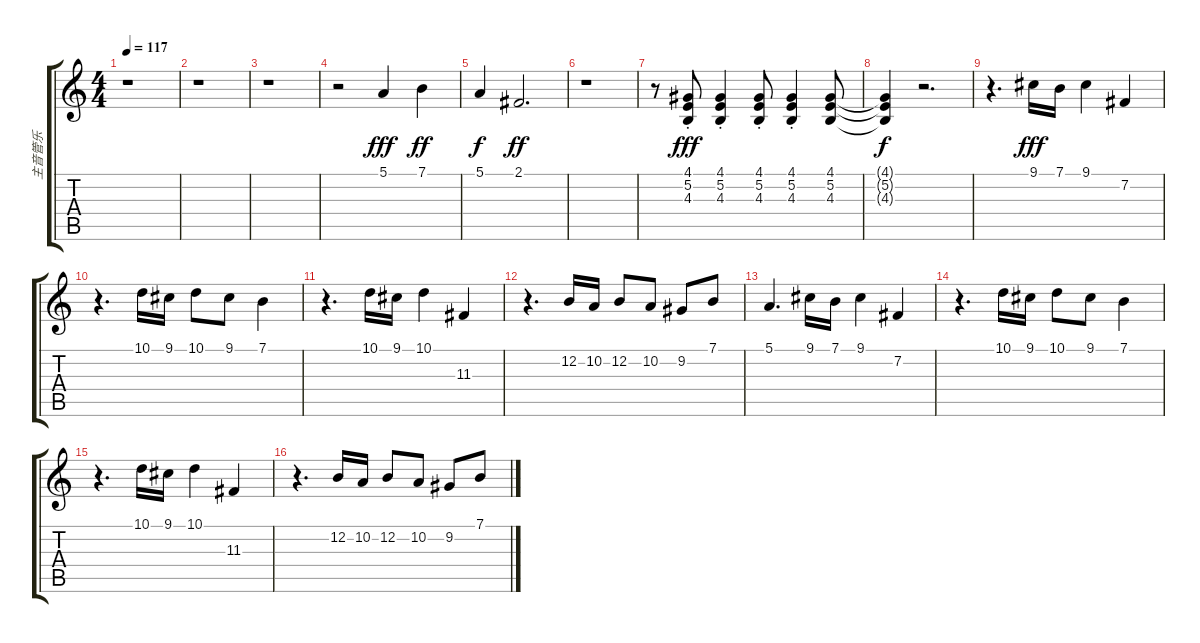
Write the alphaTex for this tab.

\track ("主音管乐" "主音管乐") {instrument synthbrass1}
\staff {score tabs}
\tuning (E4 B3 G3 D3 A2 E2) {hide}
\ts (4 4)
\tempo 117
\clef g2
\ks c
r.1{dy fff} |
r.1 |
r.1 |
r.2 5.1.4 7.1.4{dy ff} |
5.1.4{dy f} 2.1.2{d dy ff} |
r.1 |
r.8 (4.1{st} 5.2{st} 4.3{st}).8{dy fff} (4.1{st} 5.2{st} 4.3{st}).4 (4.1{st} 5.2{st} 4.3{st}).8 (4.1{st} 5.2{st} 4.3{st}).4 (4.1 5.2 4.3).8 |
(4.1{t} 5.2{t} 4.3{t}).4{dy f} r.2{d} |
r.4{d} 9.1.16{dy fff} 7.1.16 9.1.4 7.2.4 |
r.4{d} 10.1.16 9.1.16 10.1.8 9.1.8 7.1.4 |
r.4{d} 10.1.16 9.1.16 10.1.4 11.3.4 |
r.4{d} 12.2.16 10.2.16 12.2.8 10.2.8 9.2.8 7.1.8 |
5.1.4{d} 9.1.16 7.1.16 9.1.4 7.2.4 |
r.4{d} 10.1.16 9.1.16 10.1.8 9.1.8 7.1.4 |
r.4{d} 10.1.16 9.1.16 10.1.4 11.3.4 |
r.4{d} 12.2.16 10.2.16 12.2.8 10.2.8 9.2.8 7.1.8
